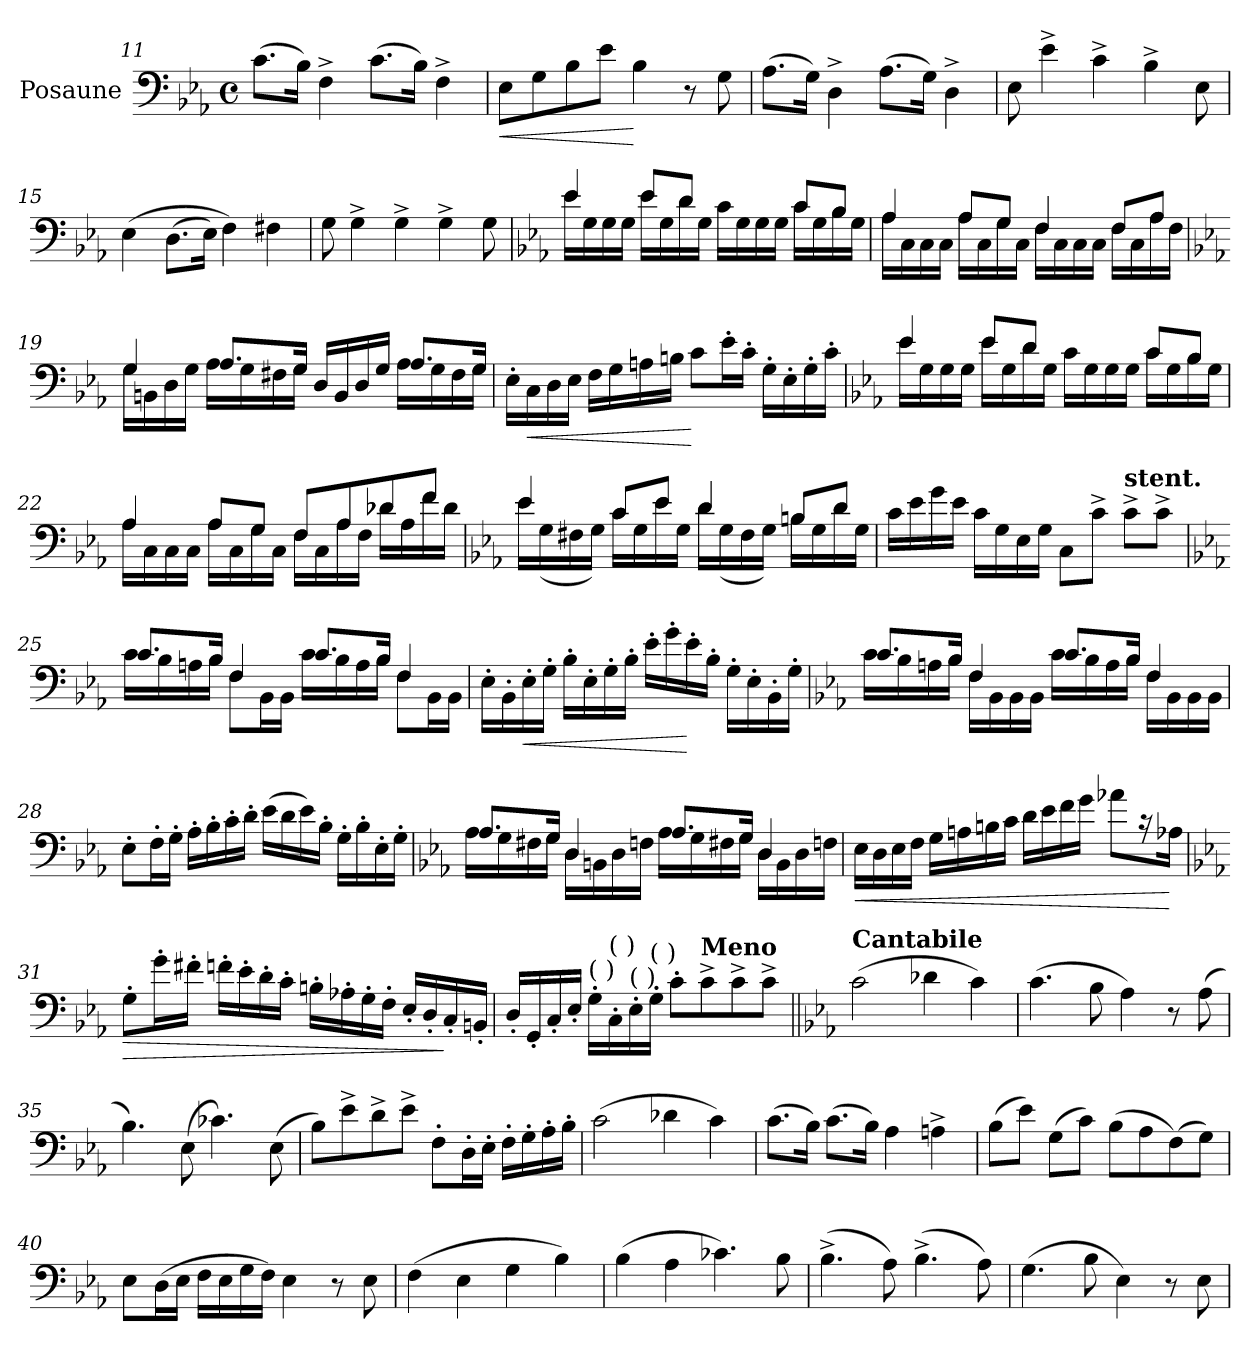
**kern	**dynam
*part1	*part1
*staff1	*staff1
*I"Posaune	*
*I'Psn.	*
*clefF4	*
*k[b-e-a-]	*
*M4/4	*
*met(c)	*
=11	=11
(>8.c\L	.
16B-\Jk)	.
4F^\	.
(>8.c\L	.
16B-\Jk)	.
4F^\	.
=12	=12
!	!LO:HP:b
8E-\L	<
8G\	.
8B-\	.
8e-\J	.
4B-\	[
8r	.
8G\	.
!!LO:LB:g=z
=13	=13
(>8.A-\L	.
16G\Jk)	.
4D^\	.
(>8.A-\L	.
16G\Jk)	.
4D^\	.
=14	=14
8E-\	.
4e-^\	.
4c^\	.
4B-^\	.
8E-\	.
=15	=15
(>4E-\	.
(>8.D\L	.
16E-\Jk)	.
4F\)	.
4F#X\	.
=16	=16
8G\	.
4G^\	.
4G^\	.
4G^\	.
8G\	.
!!LO:LB:g=z
=17	=17
*k[b-e-a-]	*
*^	*
4e-/	16e-\LL	.
.	16G\	.
.	16G\	.
.	16G\JJ	.
8e-/L	16e-\LL	.
.	16G\	.
8d/J	16d\	.
.	16G\JJ	.
16c\LL	4ryy	.
16G\	.	.
16G\	.	.
16G\JJ	.	.
8c/L	16c\LL	.
.	16G\	.
8B-/J	16B-\	.
.	16G\JJ	.
=18	=18	=18
4A-/	16A-\LL	.
.	16C\	.
.	16C\	.
.	16C\JJ	.
8A-/L	16A-\LL	.
.	16C\	.
8G/J	16G\	.
.	16C\JJ	.
4F/	16F\LL	.
.	16C\	.
.	16C\	.
.	16C\JJ	.
8F/L	16F\LL	.
.	16C\	.
8A-/J	16A-\	.
.	16F\JJ	.
!!LO:LB:g=z	!!
=19	=19	=19
*k[b-e-a-]	*	*
4G/	16G\LL	.
.	16BBn\	.
.	16D\	.
.	16G\JJ	.
8.A-/L	16A-\LL	.
.	16G\	.
.	16F#X\	.
16G/Jk	16G\JJ	.
16D/LL	4ryy	.
16BB/	.	.
16D/	.	.
16G/JJ	.	.
8.A-/L	16A-\LL	.
.	16G\	.
.	16F#\	.
16G/Jk	16G\JJ	.
*v	*v	*
=20	=20
16E-'\LL	.
!	!LO:HP:b
16C\	<
16D\	.
16E-\JJ	.
16F\LL	.
16G\	.
16An\	.
16Bn\JJ	.
8c\L	[
16e-'\L	.
16c'\JJ	.
16G'\LL	.
16E-'\	.
16G'\	.
16c'\JJ	.
!!LO:LB:g=z
=21	=21
*k[b-e-a-]	*
*^	*
4e-/	16e-\LL	.
.	16G\	.
.	16G\	.
.	16G\JJ	.
8e-/L	16e-\LL	.
.	16G\	.
8d/J	16d\	.
.	16G\JJ	.
16c\LL	4ryy	.
16G\	.	.
16G\	.	.
16G\JJ	.	.
8c/L	16c\LL	.
.	16G\	.
8B-/J	16B-\	.
.	16G\JJ	.
=22	=22	=22
4A-/	16A-\LL	.
.	16C\	.
.	16C\	.
.	16C\JJ	.
8A-/L	16A-\LL	.
.	16C\	.
8G/J	16G\	.
.	16C\JJ	.
8F/L	16F\LL	.
.	16C\	.
8A-/	16A-\	.
.	16F\JJ	.
8d-X/	16d-\LL	.
.	16A-\	.
8f/J	16f\	.
.	16d-\JJ	.
!!LO:LB:g=z	!!
=23	=23	=23
*k[b-e-a-]	*	*
4e-/	16e-\LL	.
.	(>16G\	.
.	16F#X\	.
.	16G\JJ)	.
8c/L	16c\LL	.
.	16G\	.
8e-/J	16e-\	.
.	16G\JJ	.
4d/	16d\LL	.
.	(>16G\	.
.	16F#\	.
.	16G\JJ)	.
8Bn/L	16B\LL	.
.	16G\	.
8d/J	16d\	.
.	16G\JJ	.
*v	*v	*
=24	=24
16c\LL	.
16e-\	.
16g\	.
16e-\JJ	.
16c\LL	.
16G\	.
16E-\	.
16G\JJ	.
8C\L	.
8c^\J	.
!LO:TX:a:B:t=stent.	!
8c^\L	.
8c^\J	.
!!LO:LB:g=z
=25	=25
*k[b-e-a-]	*
*^	*
8.c/L	16c\LL	.
.	16B-\	.
.	16An\	.
16B-/Jk	16B-\JJ	.
4F/	8F\L	.
.	16BB-\L	.
.	16BB-\JJ	.
8.c/L	16c\LL	.
.	16B-\	.
.	16A\	.
16B-/Jk	16B-\JJ	.
4F/	8F\L	.
.	16BB-\L	.
.	16BB-\JJ	.
*v	*v	*
=26	=26
16E-'\LL	.
16BB-'\	.
!	!LO:HP:b
16E-'\	<
16G'\JJ	.
16B-'\LL	.
16E-'\	.
16G'\	.
16B-'\JJ	.
16e-'\LL	.
16g'\	.
16e-'\	[
16B-'\JJ	.
16G'\LL	.
16E-'\	.
16BB-'\	.
16G'\JJ	.
!!LO:LB:g=z
=27	=27
*k[b-e-a-]	*
*^	*
8.c/L	16c\LL	.
.	16B-\	.
.	16An\	.
16B-/Jk	16B-\JJ	.
4F/	16F\LL	.
.	16BB-\	.
.	16BB-\	.
.	16BB-\JJ	.
8.c/L	16c\LL	.
.	16B-\	.
.	16A\	.
16B-/Jk	16B-\JJ	.
4F/	16F\LL	.
.	16BB-\	.
.	16BB-\	.
.	16BB-\JJ	.
*v	*v	*
=28	=28
8E-'\L	.
16F'\L	.
16G'\JJ	.
16A-'\LL	.
16B-'\	.
16c'\	.
16d'\JJ	.
(>16e-\LL	.
16d\	.
16e-\)	.
16B-'\JJ	.
16G'\LL	.
16B-'\	.
16E-'\	.
16G'\JJ	.
!!LO:LB:g=z
=29	=29
*k[b-e-a-]	*
*^	*
8.A-/L	16A-\LL	.
.	16G\	.
.	16F#X\	.
16G/Jk	16G\JJ	.
4D/	16D\LL	.
.	16BBn\	.
.	16D\	.
.	16Fn\JJ	.
8.A-/L	16A-\LL	.
.	16G\	.
.	16F#X\	.
16G/Jk	16G\JJ	.
4D/	16D\LL	.
.	16BB\	.
.	16D\	.
.	16Fn\JJ	.
=30	=30	=30
!	!	!LO:HP:b
*v	*v	*
16E-\LL	<
16D\	.
16E-\	.
16F\JJ	.
16G\LL	.
16An\	.
16Bn\	.
16c\JJ	.
16d\LL	.
16e-\	.
16f\	.
16g\JJ	.
8a-X\L	.
16r	.
16A-X\Jk	[
!!LO:LB:g=z
=31	=31
*k[b-e-a-]	*
!	!LO:HP:b
8G'\L	>
16g'\L	.
16f#X'\JJ	.
16fn'\LL	.
16e-'\	.
16d'\	.
16c'\JJ	.
16Bn'\LL	.
16A-X'\	.
16G'\	.
16F'\JJ	.
16E-'/LL	.
16D'/	.
16C'/	]
16BBn'/JJ	.
=32	=32
16D'/LL	.
16GG'/	.
16C'/	.
16E-'/JJ	.
!LO:TX:a:t=( )	!
16G'\LL	.
!LO:TX:a:t=( )	!
16C'\	.
!LO:TX:a:t=( )	!
16E-'\	.
!LO:TX:a:t=( )	!
16G'\JJ	.
8c'\L	.
!LO:TX:a:B:t=Meno	!
8c^\	.
8c^\	.
8c^\J	.
!!LO:LB:g=z
=33||	=33||
*k[b-e-a-]	*
*MM91	*
!LO:TX:a:B:t=Cantabile	!
(<2c\	.
4d-X\	.
4c\)	.
=34	=34
(>4.c\	.
8B-\	.
4A-\)	.
8r	.
(>8A-\	.
=35	=35
4.B-\)	.
(>8E-\	.
4.c-X\)	.
(>8E-\	.
=36	=36
8B-\L)	.
8e-^\	.
8d^\	.
8e-^\J	.
8F'\L	.
16D'\L	.
16E-'\JJ	.
16F'\LL	.
16G'\	.
16A-'\	.
16B-'\JJ	.
!!LO:PB:g=z
=37	=37
(>2c\	.
4d-X\	.
4c\)	.
=38	=38
(>8.c\L	.
16B-\Jk)	.
(>8.c\L	.
16B-\Jk)	.
4A-\	.
4An^\	.
=39	=39
(>8B-\L	.
8e-\J)	.
(>8G\L	.
8c\J)	.
(>8B-\L	.
8A-\	.
(>8F\)	.
8G\J)	.
=40	=40
8E-\L	.
(>16D\L	.
16E-\JJ	.
16F\LL	.
16E-\	.
16G\	.
16F\JJ)	.
4E-\	.
8r	.
8E-\	.
!!LO:LB:g=z
=41	=41
(>4F\	.
4E-\	.
4G\	.
4B-\)	.
=42	=42
(>4B-\	.
4A-\	.
4.c-X\)	.
8B-\	.
=43	=43
(>4.B-^\	.
8A-\)	.
(>4.B-^\	.
8A-\)	.
=44	=44
(>4.G\	.
8B-\	.
4E-\)	.
8r	.
8E-\	.
=	=
*-	*-
